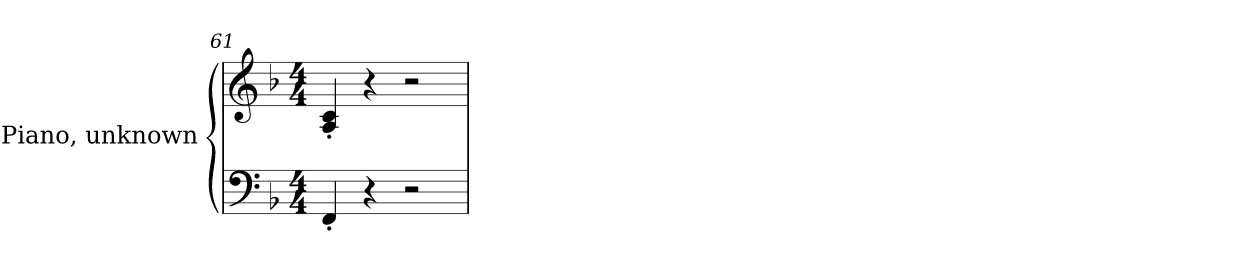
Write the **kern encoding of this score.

**kern	**kern
*part1	*part1
*staff2	*staff1
*I"Piano, unknown	*
*I'Pno.	*
*clefF4	*clefG2
*k[b-]	*k[b-]
*M4/4	*M4/4
=61	=61
4FF'/	4A/' 4c/'
4r	4r
2r	2r
=	=
*-	*-
